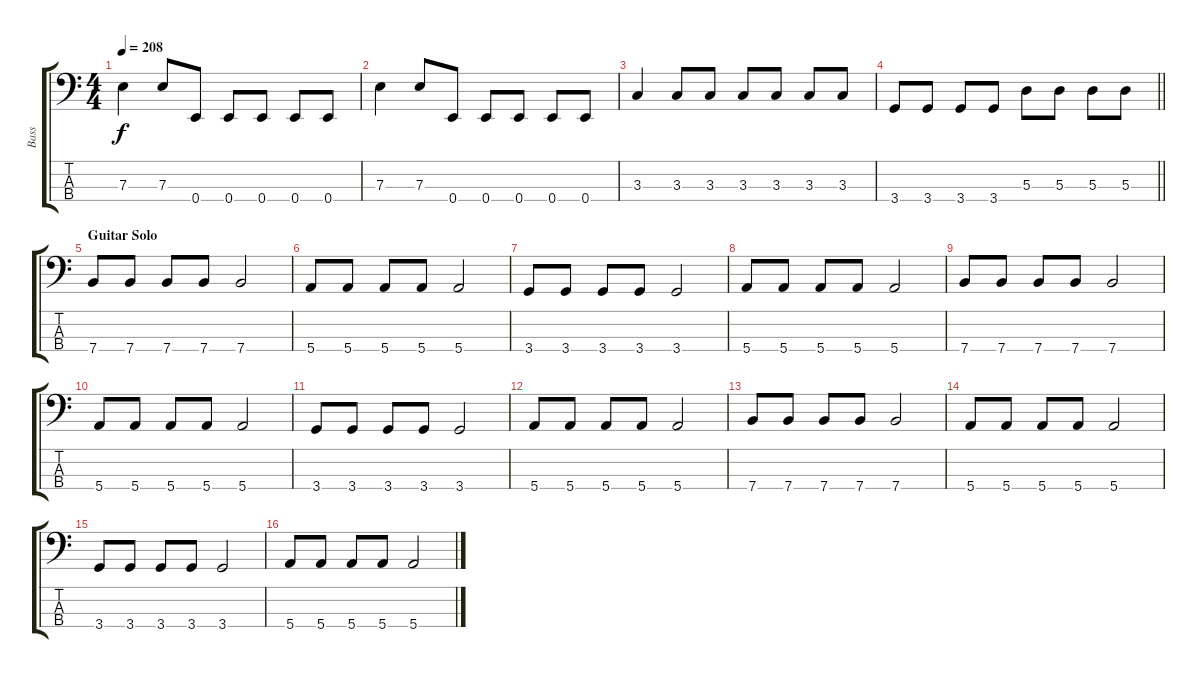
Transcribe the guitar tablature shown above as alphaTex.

\track ("Bass" "Bass") {instrument electricbassfinger}
\staff {score tabs}
\tuning (G2 D2 A1 E1) {hide}
\ts (4 4)
\tempo 208
\clef f4
\ks c
7.3.4{dy f} 7.3.8 0.4.8 0.4.8 0.4.8 0.4.8 0.4.8 |
7.3.4 7.3.8 0.4.8 0.4.8 0.4.8 0.4.8 0.4.8 |
3.3.4 3.3.8 3.3.8 3.3.8 3.3.8 3.3.8 3.3.8 |
\barLineRight lightlight
3.4.8 3.4.8 3.4.8 3.4.8 5.3.8 5.3.8 5.3.8 5.3.8 |
\section ("" "Guitar Solo")
7.4.8 7.4.8 7.4.8 7.4.8 7.4.2 |
5.4.8 5.4.8 5.4.8 5.4.8 5.4.2 |
3.4.8 3.4.8 3.4.8 3.4.8 3.4.2 |
5.4.8 5.4.8 5.4.8 5.4.8 5.4.2 |
7.4.8 7.4.8 7.4.8 7.4.8 7.4.2 |
5.4.8 5.4.8 5.4.8 5.4.8 5.4.2 |
3.4.8 3.4.8 3.4.8 3.4.8 3.4.2 |
5.4.8 5.4.8 5.4.8 5.4.8 5.4.2 |
7.4.8 7.4.8 7.4.8 7.4.8 7.4.2 |
5.4.8 5.4.8 5.4.8 5.4.8 5.4.2 |
3.4.8 3.4.8 3.4.8 3.4.8 3.4.2 |
5.4.8 5.4.8 5.4.8 5.4.8 5.4.2
